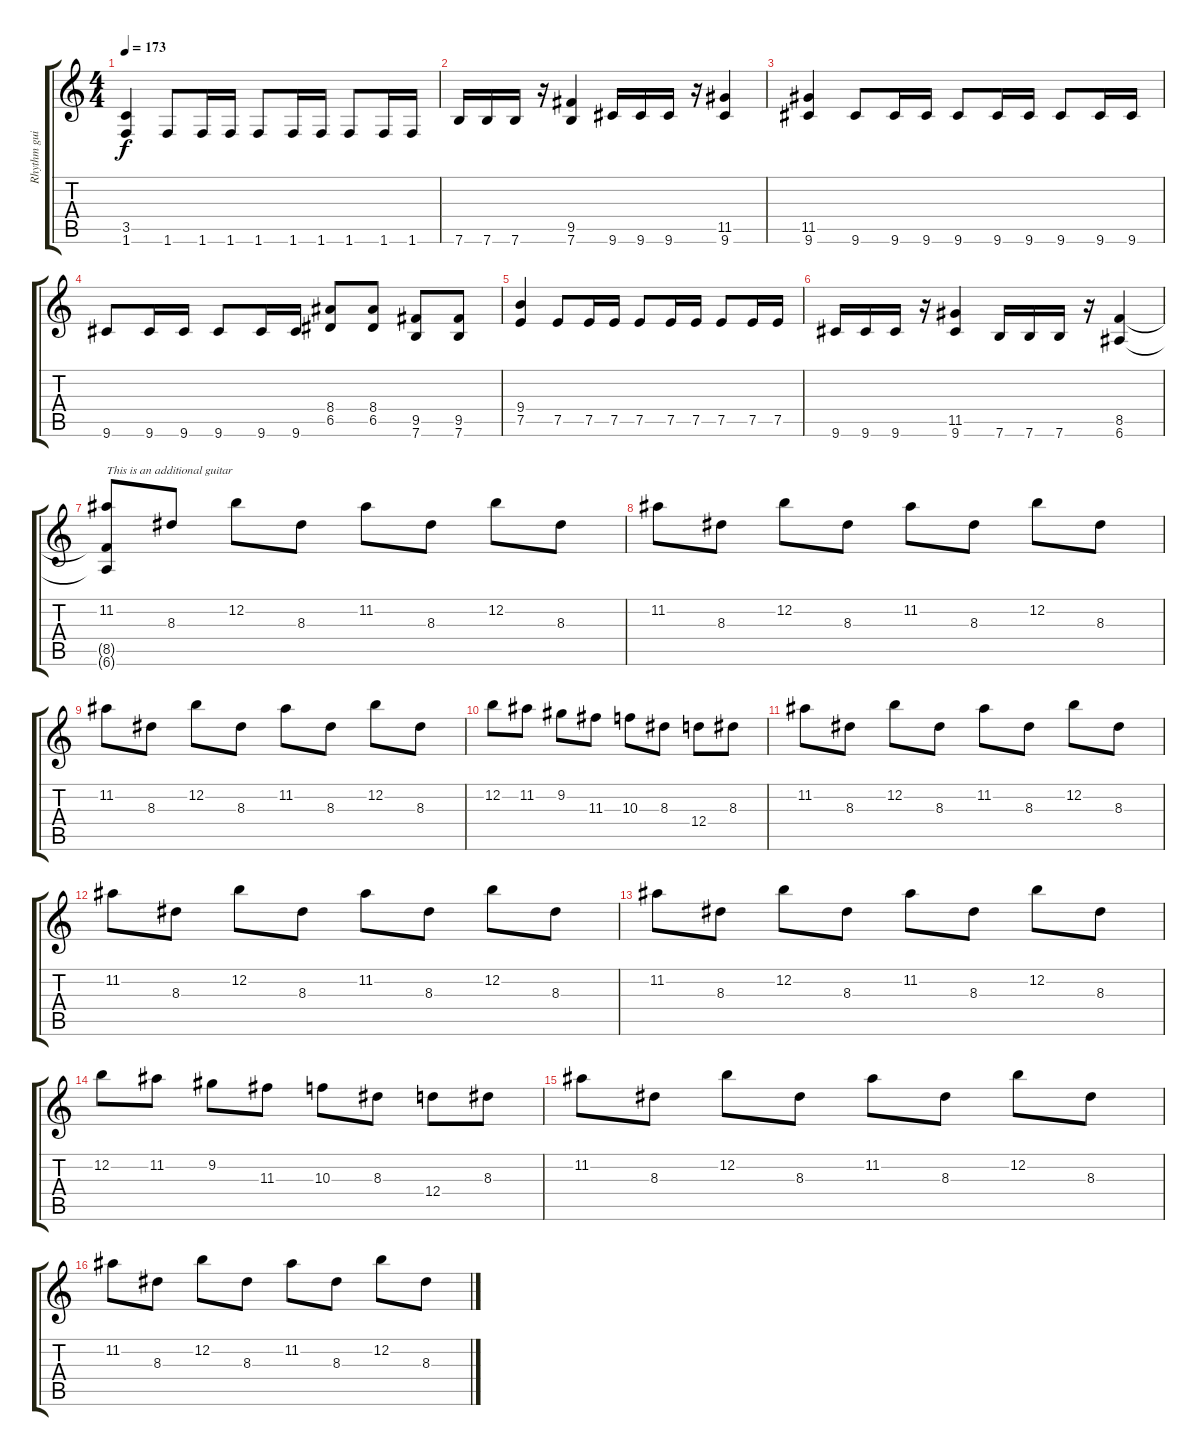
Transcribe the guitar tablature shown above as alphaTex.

\track ("Rhythm guitar" "Rhythm gui") {instrument distortionguitar}
\staff {score tabs}
\tuning (E4 B3 G3 D3 A2 E2) {hide}
\ts (4 4)
\tempo 173
\clef g2
\ks c
(3.5 1.6).4{dy f} 1.6.8 1.6.16 1.6.16 1.6.8 1.6.16 1.6.16 1.6.8 1.6.16 1.6.16 |
7.6.16 7.6.16 7.6.16 r.16 (9.5 7.6).4 9.6.16 9.6.16 9.6.16 r.16 (11.5 9.6).4 |
(11.5 9.6).4 9.6.8 9.6.16 9.6.16 9.6.8 9.6.16 9.6.16 9.6.8 9.6.16 9.6.16 |
9.6.8 9.6.16 9.6.16 9.6.8 9.6.16 9.6.16 (8.4 6.5).8 (8.4 6.5).8 (9.5 7.6).8 (9.5 7.6).8 |
(9.4 7.5).4 7.5.8 7.5.16 7.5.16 7.5.8 7.5.16 7.5.16 7.5.8 7.5.16 7.5.16 |
9.6.16 9.6.16 9.6.16 r.16 (11.5 9.6).4 7.6.16 7.6.16 7.6.16 r.16 (8.5 6.6).4 |
(11.2 8.5{t} 6.6{t}).8{txt "This is an additional guitar" volume 14 balance 3 instrument overdrivenguitar} 8.3.8 12.2.8 8.3.8 11.2.8 8.3.8 12.2.8 8.3.8 |
11.2.8{volume 14 balance 3 instrument overdrivenguitar} 8.3.8 12.2.8 8.3.8 11.2.8 8.3.8 12.2.8 8.3.8 |
11.2.8{volume 14 balance 3 instrument overdrivenguitar} 8.3.8 12.2.8 8.3.8 11.2.8 8.3.8 12.2.8 8.3.8 |
12.2.8 11.2.8 9.2.8 11.3.8 10.3.8 8.3.8 12.4.8 8.3.8 |
11.2.8{volume 14 balance 3 instrument overdrivenguitar} 8.3.8 12.2.8 8.3.8 11.2.8 8.3.8 12.2.8 8.3.8 |
11.2.8{volume 14 balance 3 instrument overdrivenguitar} 8.3.8 12.2.8 8.3.8 11.2.8 8.3.8 12.2.8 8.3.8 |
11.2.8{volume 14 balance 3 instrument overdrivenguitar} 8.3.8 12.2.8 8.3.8 11.2.8 8.3.8 12.2.8 8.3.8 |
12.2.8 11.2.8 9.2.8 11.3.8 10.3.8 8.3.8 12.4.8 8.3.8 |
11.2.8{volume 14 balance 3 instrument overdrivenguitar} 8.3.8 12.2.8 8.3.8 11.2.8 8.3.8 12.2.8 8.3.8 |
11.2.8{volume 14 balance 3 instrument overdrivenguitar} 8.3.8 12.2.8 8.3.8 11.2.8 8.3.8 12.2.8 8.3.8
